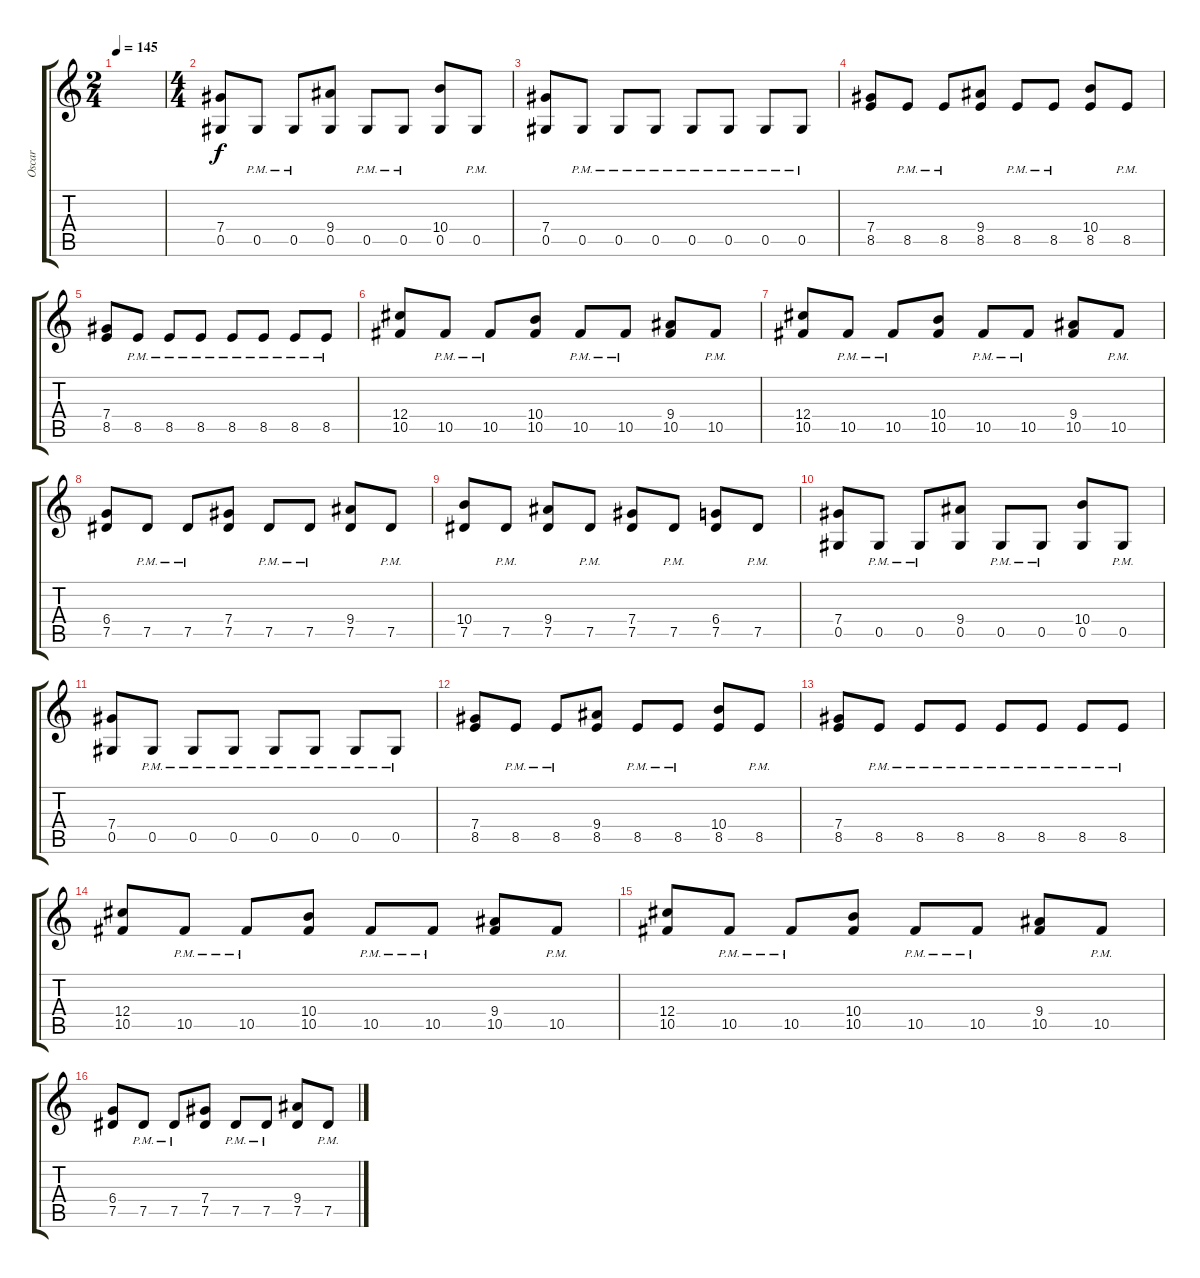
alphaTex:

\track ("Oscar" "Oscar") {instrument distortionguitar}
\staff {score tabs}
\tuning (Eb4 Bb3 Gb3 Db3 Ab2 Eb2) {hide}
\ts (2 4)
\tempo 145
\clef g2
\ks c
|
\ts (4 4)
(7.4 0.5).8 0.5{pm}.8 0.5{pm}.8 (9.4 0.5).8 0.5{pm}.8 0.5{pm}.8 (10.4 0.5).8 0.5{pm}.8 |
(7.4 0.5).8 0.5{pm}.8 0.5{pm}.8 0.5{pm}.8 0.5{pm}.8 0.5{pm}.8 0.5{pm}.8 0.5{pm}.8 |
(7.4 8.5).8 8.5{pm}.8 8.5{pm}.8 (9.4 8.5).8 8.5{pm}.8 8.5{pm}.8 (10.4 8.5).8 8.5{pm}.8 |
(7.4 8.5).8 8.5{pm}.8 8.5{pm}.8 8.5{pm}.8 8.5{pm}.8 8.5{pm}.8 8.5{pm}.8 8.5{pm}.8 |
(12.4 10.5).8 10.5{pm}.8 10.5{pm}.8 (10.4 10.5).8 10.5{pm}.8 10.5{pm}.8 (9.4 10.5).8 10.5{pm}.8 |
(12.4 10.5).8 10.5{pm}.8 10.5{pm}.8 (10.4 10.5).8 10.5{pm}.8 10.5{pm}.8 (9.4 10.5).8 10.5{pm}.8 |
(6.4 7.5).8 7.5{pm}.8 7.5{pm}.8 (7.4 7.5).8 7.5{pm}.8 7.5{pm}.8 (9.4 7.5).8 7.5{pm}.8 |
(10.4 7.5).8 7.5{pm}.8 (9.4 7.5).8 7.5{pm}.8 (7.4 7.5).8 7.5{pm}.8 (6.4 7.5).8 7.5{pm}.8 |
(7.4 0.5).8 0.5{pm}.8 0.5{pm}.8 (9.4 0.5).8 0.5{pm}.8 0.5{pm}.8 (10.4 0.5).8 0.5{pm}.8 |
(7.4 0.5).8 0.5{pm}.8 0.5{pm}.8 0.5{pm}.8 0.5{pm}.8 0.5{pm}.8 0.5{pm}.8 0.5{pm}.8 |
(7.4 8.5).8 8.5{pm}.8 8.5{pm}.8 (9.4 8.5).8 8.5{pm}.8 8.5{pm}.8 (10.4 8.5).8 8.5{pm}.8 |
(7.4 8.5).8 8.5{pm}.8 8.5{pm}.8 8.5{pm}.8 8.5{pm}.8 8.5{pm}.8 8.5{pm}.8 8.5{pm}.8 |
(12.4 10.5).8 10.5{pm}.8 10.5{pm}.8 (10.4 10.5).8 10.5{pm}.8 10.5{pm}.8 (9.4 10.5).8 10.5{pm}.8 |
(12.4 10.5).8 10.5{pm}.8 10.5{pm}.8 (10.4 10.5).8 10.5{pm}.8 10.5{pm}.8 (9.4 10.5).8 10.5{pm}.8 |
(6.4 7.5).8 7.5{pm}.8 7.5{pm}.8 (7.4 7.5).8 7.5{pm}.8 7.5{pm}.8 (9.4 7.5).8 7.5{pm}.8
